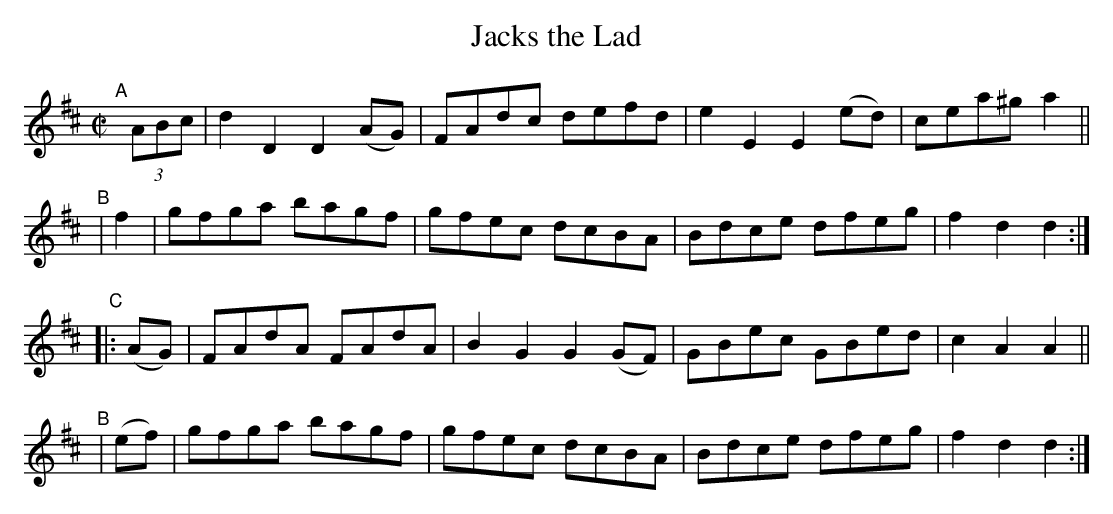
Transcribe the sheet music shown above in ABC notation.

X:1
T: Jacks the Lad
M: C|
L: 1/8
K: D
"^A"[|]\
(3ABc  | d2D2 D2(AG)| FAdc defd  | e2E2 E2(ed)| cea^g a2 ||
"^B"\
|  f2  | gfga bagf  | gfec dcBA  | Bdce dfeg  | f2d2  d2 :|
"^C"\
|:(AG) | FAdA FAdA  | B2G2 G2(GF)| GBec GBed  | c2A2  A2 ||
"^B"\
| (ef) | gfga bagf  | gfec dcBA  | Bdce dfeg  | f2d2  d2 :|
